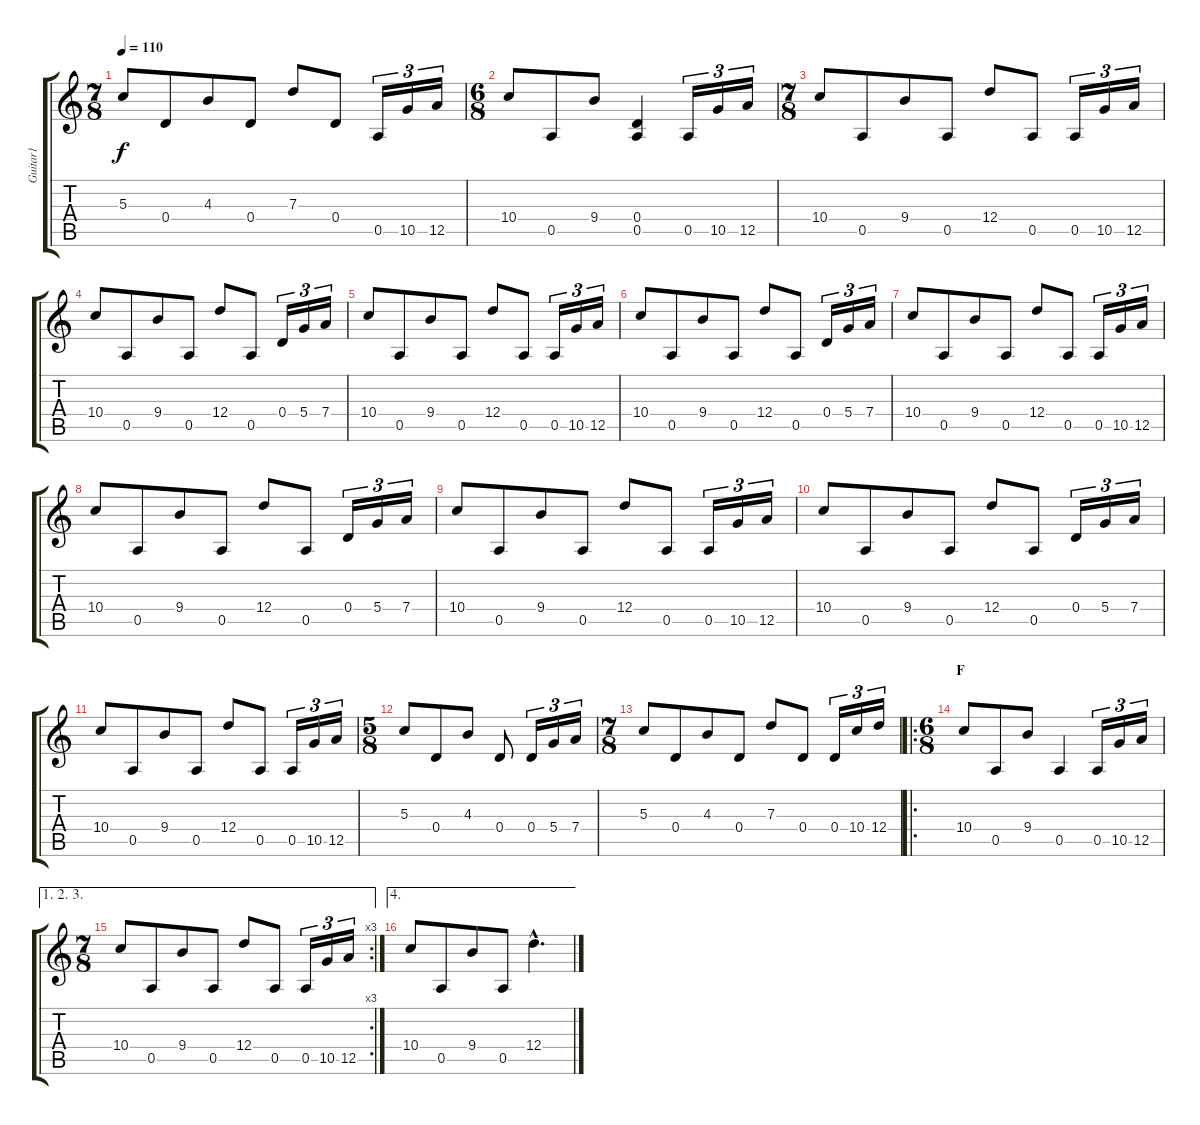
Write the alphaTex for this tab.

\track ("Guitar1" "Guitar1") {instrument distortionguitar}
\staff {score tabs}
\tuning (E4 B3 G3 D3 A2 D2) {hide}
\ts (7 8)
\tempo 110
\clef g2
\ks c
5.3.8{dy f} 0.4.8 4.3.8 0.4.8 7.3.8 0.4.8 0.5.16{tu (3 2)} 10.5.16{tu (3 2)} 12.5.16{tu (3 2)} |
\ts (6 8)
10.4.8 0.5.8 9.4.8 (0.4 0.5).4 0.5.16{tu (3 2)} 10.5.16{tu (3 2)} 12.5.16{tu (3 2)} |
\ts (7 8)
10.4.8 0.5.8 9.4.8 0.5.8 12.4.8 0.5.8 0.5.16{tu (3 2)} 10.5.16{tu (3 2)} 12.5.16{tu (3 2)} |
10.4.8 0.5.8 9.4.8 0.5.8 12.4.8 0.5.8 0.4.16{tu (3 2)} 5.4.16{tu (3 2)} 7.4.16{tu (3 2)} |
10.4.8 0.5.8 9.4.8 0.5.8 12.4.8 0.5.8 0.5.16{tu (3 2)} 10.5.16{tu (3 2)} 12.5.16{tu (3 2)} |
10.4.8 0.5.8 9.4.8 0.5.8 12.4.8 0.5.8 0.4.16{tu (3 2)} 5.4.16{tu (3 2)} 7.4.16{tu (3 2)} |
10.4.8 0.5.8 9.4.8 0.5.8 12.4.8 0.5.8 0.5.16{tu (3 2)} 10.5.16{tu (3 2)} 12.5.16{tu (3 2)} |
10.4.8 0.5.8 9.4.8 0.5.8 12.4.8 0.5.8 0.4.16{tu (3 2)} 5.4.16{tu (3 2)} 7.4.16{tu (3 2)} |
10.4.8 0.5.8 9.4.8 0.5.8 12.4.8 0.5.8 0.5.16{tu (3 2)} 10.5.16{tu (3 2)} 12.5.16{tu (3 2)} |
10.4.8 0.5.8 9.4.8 0.5.8 12.4.8 0.5.8 0.4.16{tu (3 2)} 5.4.16{tu (3 2)} 7.4.16{tu (3 2)} |
10.4.8 0.5.8 9.4.8 0.5.8 12.4.8 0.5.8 0.5.16{tu (3 2)} 10.5.16{tu (3 2)} 12.5.16{tu (3 2)} |
\ts (5 8)
5.3.8 0.4.8 4.3.8 0.4.8 0.4.16{tu (3 2)} 5.4.16{tu (3 2)} 7.4.16{tu (3 2)} |
\ts (7 8)
5.3.8 0.4.8 4.3.8 0.4.8 7.3.8 0.4.8 0.4.16{tu (3 2)} 10.4.16{tu (3 2)} 12.4.16{tu (3 2)} |
\ro
\ts (6 8)
\section ("" "F")
10.4.8 0.5.8 9.4.8 0.5.4 0.5.16{tu (3 2)} 10.5.16{tu (3 2)} 12.5.16{tu (3 2)} |
\ae (1 2 3)
\rc 3
\ts (7 8)
10.4.8 0.5.8 9.4.8 0.5.8 12.4.8 0.5.8 0.5.16{tu (3 2)} 10.5.16{tu (3 2)} 12.5.16{tu (3 2)} |
\ae 4
10.4.8 0.5.8 9.4.8 0.5.8 12.4{hac}.4{d}
